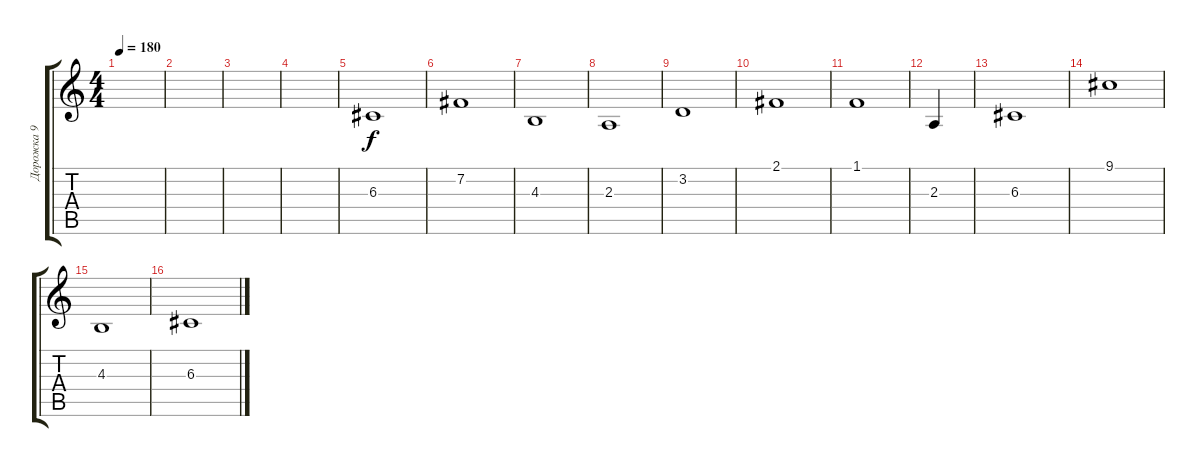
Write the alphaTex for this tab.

\track ("Дорожка 9" "Дорожка 9") {instrument pad4choir}
\staff {score tabs}
\tuning (E4 B3 G3 D3 A2 E2) {hide}
\ts (4 4)
\tempo 180
\clef g2
\ks c
|
|
|
|
6.3.1 |
7.2.1 |
4.3.1 |
2.3.1 |
3.2.1 |
2.1.1 |
1.1.1 |
2.3.4 |
6.3.1 |
9.1.1 |
4.3.1 |
6.3.1
